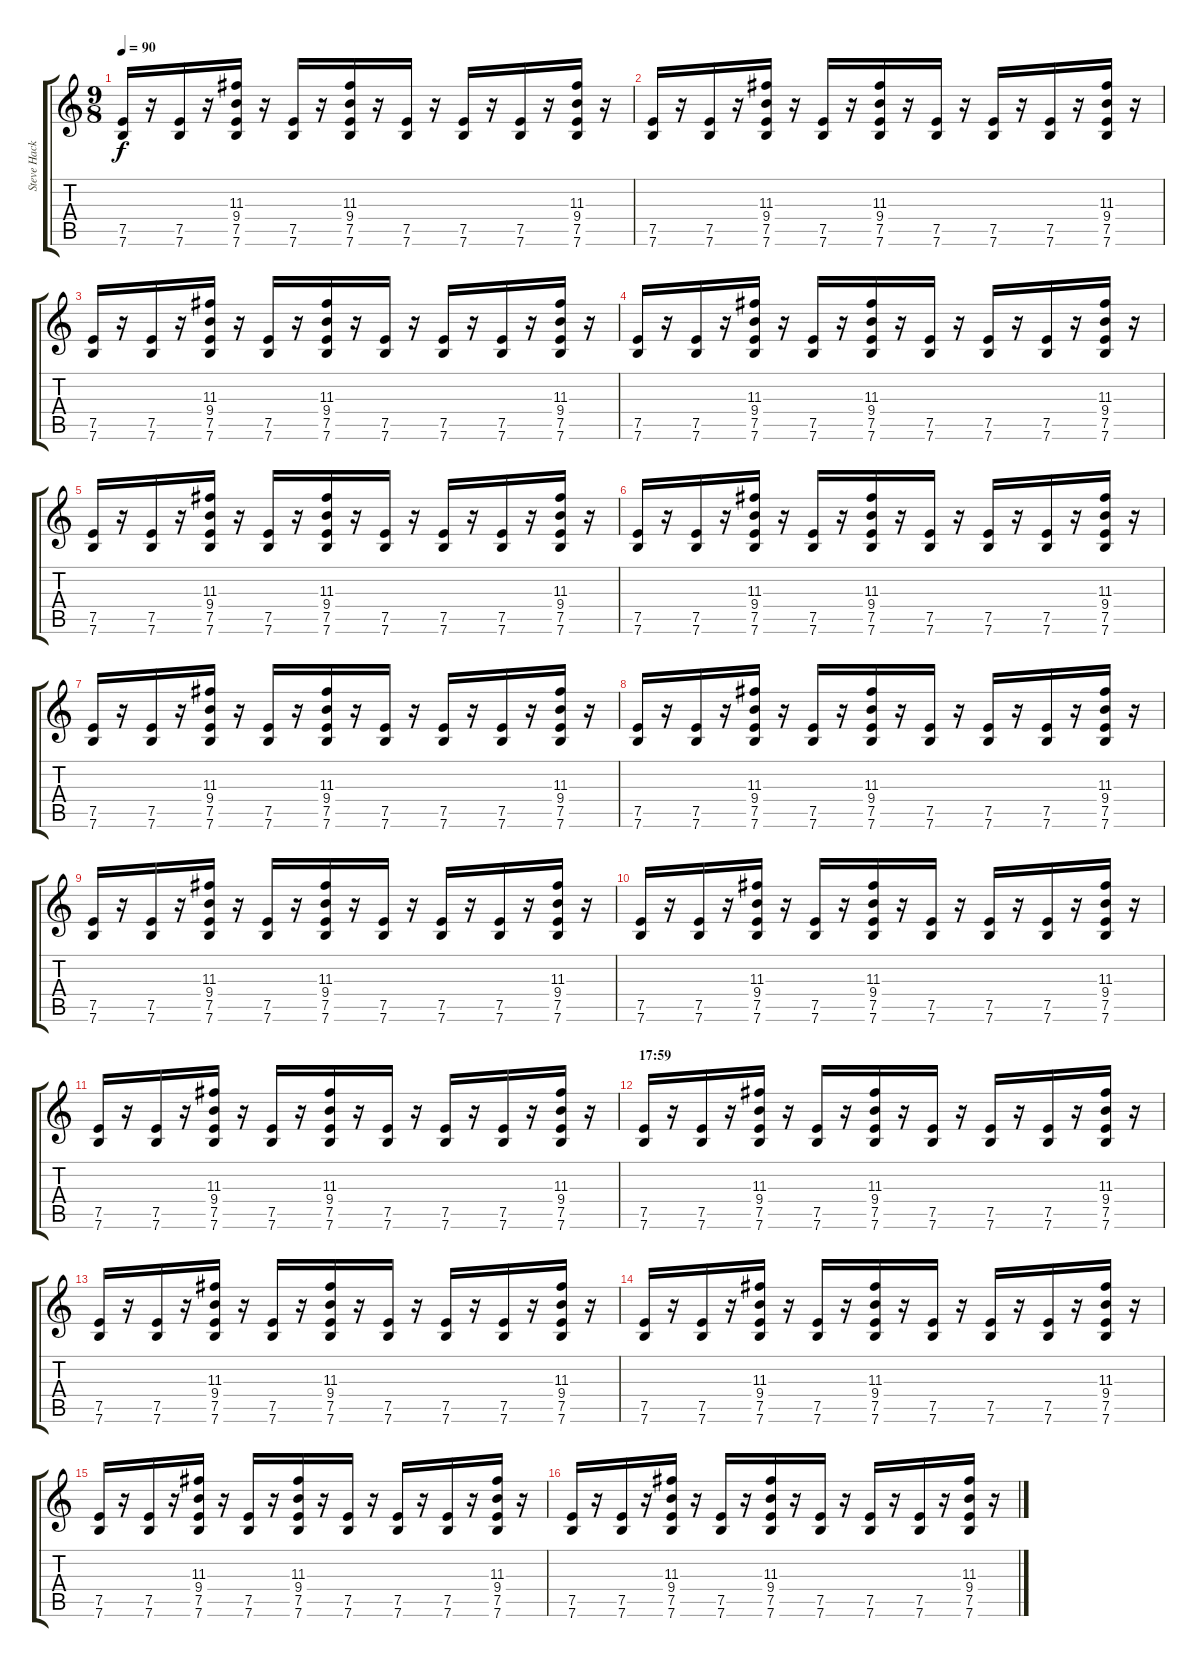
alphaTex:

\track ("Steve Hackett (electric guitar 2)" "Steve Hack") {instrument overdrivenguitar}
\staff {score tabs}
\tuning (E4 B3 G3 D3 A2 E2) {hide}
\ts (9 8)
\tempo 90
\clef g2
\ks c
(7.5 7.6).16{dy f} r.16 (7.5 7.6).16 r.16 (11.3 9.4 7.5 7.6).16 r.16 (7.5 7.6).16 r.16 (11.3 9.4 7.5 7.6).16 r.16 (7.5 7.6).16 r.16 (7.5 7.6).16 r.16 (7.5 7.6).16 r.16 (11.3 9.4 7.5 7.6).16 r.16 |
(7.5 7.6).16 r.16 (7.5 7.6).16 r.16 (11.3 9.4 7.5 7.6).16 r.16 (7.5 7.6).16 r.16 (11.3 9.4 7.5 7.6).16 r.16 (7.5 7.6).16 r.16 (7.5 7.6).16 r.16 (7.5 7.6).16 r.16 (11.3 9.4 7.5 7.6).16 r.16 |
(7.5 7.6).16 r.16 (7.5 7.6).16 r.16 (11.3 9.4 7.5 7.6).16 r.16 (7.5 7.6).16 r.16 (11.3 9.4 7.5 7.6).16 r.16 (7.5 7.6).16 r.16 (7.5 7.6).16 r.16 (7.5 7.6).16 r.16 (11.3 9.4 7.5 7.6).16 r.16 |
(7.5 7.6).16 r.16 (7.5 7.6).16 r.16 (11.3 9.4 7.5 7.6).16 r.16 (7.5 7.6).16 r.16 (11.3 9.4 7.5 7.6).16 r.16 (7.5 7.6).16 r.16 (7.5 7.6).16 r.16 (7.5 7.6).16 r.16 (11.3 9.4 7.5 7.6).16 r.16 |
(7.5 7.6).16 r.16 (7.5 7.6).16 r.16 (11.3 9.4 7.5 7.6).16 r.16 (7.5 7.6).16 r.16 (11.3 9.4 7.5 7.6).16 r.16 (7.5 7.6).16 r.16 (7.5 7.6).16 r.16 (7.5 7.6).16 r.16 (11.3 9.4 7.5 7.6).16 r.16 |
(7.5 7.6).16 r.16 (7.5 7.6).16 r.16 (11.3 9.4 7.5 7.6).16 r.16 (7.5 7.6).16 r.16 (11.3 9.4 7.5 7.6).16 r.16 (7.5 7.6).16 r.16 (7.5 7.6).16 r.16 (7.5 7.6).16 r.16 (11.3 9.4 7.5 7.6).16 r.16 |
(7.5 7.6).16 r.16 (7.5 7.6).16 r.16 (11.3 9.4 7.5 7.6).16 r.16 (7.5 7.6).16 r.16 (11.3 9.4 7.5 7.6).16 r.16 (7.5 7.6).16 r.16 (7.5 7.6).16 r.16 (7.5 7.6).16 r.16 (11.3 9.4 7.5 7.6).16 r.16 |
(7.5 7.6).16 r.16 (7.5 7.6).16 r.16 (11.3 9.4 7.5 7.6).16 r.16 (7.5 7.6).16 r.16 (11.3 9.4 7.5 7.6).16 r.16 (7.5 7.6).16 r.16 (7.5 7.6).16 r.16 (7.5 7.6).16 r.16 (11.3 9.4 7.5 7.6).16 r.16 |
(7.5 7.6).16 r.16 (7.5 7.6).16 r.16 (11.3 9.4 7.5 7.6).16 r.16 (7.5 7.6).16 r.16 (11.3 9.4 7.5 7.6).16 r.16 (7.5 7.6).16 r.16 (7.5 7.6).16 r.16 (7.5 7.6).16 r.16 (11.3 9.4 7.5 7.6).16 r.16 |
(7.5 7.6).16 r.16 (7.5 7.6).16 r.16 (11.3 9.4 7.5 7.6).16 r.16 (7.5 7.6).16 r.16 (11.3 9.4 7.5 7.6).16 r.16 (7.5 7.6).16 r.16 (7.5 7.6).16 r.16 (7.5 7.6).16 r.16 (11.3 9.4 7.5 7.6).16 r.16 |
(7.5 7.6).16 r.16 (7.5 7.6).16 r.16 (11.3 9.4 7.5 7.6).16 r.16 (7.5 7.6).16 r.16 (11.3 9.4 7.5 7.6).16 r.16 (7.5 7.6).16 r.16 (7.5 7.6).16 r.16 (7.5 7.6).16 r.16 (11.3 9.4 7.5 7.6).16 r.16 |
\section ("" "17:59")
(7.5 7.6).16 r.16 (7.5 7.6).16 r.16 (11.3 9.4 7.5 7.6).16 r.16 (7.5 7.6).16 r.16 (11.3 9.4 7.5 7.6).16 r.16 (7.5 7.6).16 r.16 (7.5 7.6).16 r.16 (7.5 7.6).16 r.16 (11.3 9.4 7.5 7.6).16 r.16 |
(7.5 7.6).16 r.16 (7.5 7.6).16 r.16 (11.3 9.4 7.5 7.6).16 r.16 (7.5 7.6).16 r.16 (11.3 9.4 7.5 7.6).16 r.16 (7.5 7.6).16 r.16 (7.5 7.6).16 r.16 (7.5 7.6).16 r.16 (11.3 9.4 7.5 7.6).16 r.16 |
(7.5 7.6).16 r.16 (7.5 7.6).16 r.16 (11.3 9.4 7.5 7.6).16 r.16 (7.5 7.6).16 r.16 (11.3 9.4 7.5 7.6).16 r.16 (7.5 7.6).16 r.16 (7.5 7.6).16 r.16 (7.5 7.6).16 r.16 (11.3 9.4 7.5 7.6).16 r.16 |
(7.5 7.6).16 r.16 (7.5 7.6).16 r.16 (11.3 9.4 7.5 7.6).16 r.16 (7.5 7.6).16 r.16 (11.3 9.4 7.5 7.6).16 r.16 (7.5 7.6).16 r.16 (7.5 7.6).16 r.16 (7.5 7.6).16 r.16 (11.3 9.4 7.5 7.6).16 r.16 |
(7.5 7.6).16 r.16 (7.5 7.6).16 r.16 (11.3 9.4 7.5 7.6).16 r.16 (7.5 7.6).16 r.16 (11.3 9.4 7.5 7.6).16 r.16 (7.5 7.6).16 r.16 (7.5 7.6).16 r.16 (7.5 7.6).16 r.16 (11.3 9.4 7.5 7.6).16 r.16
